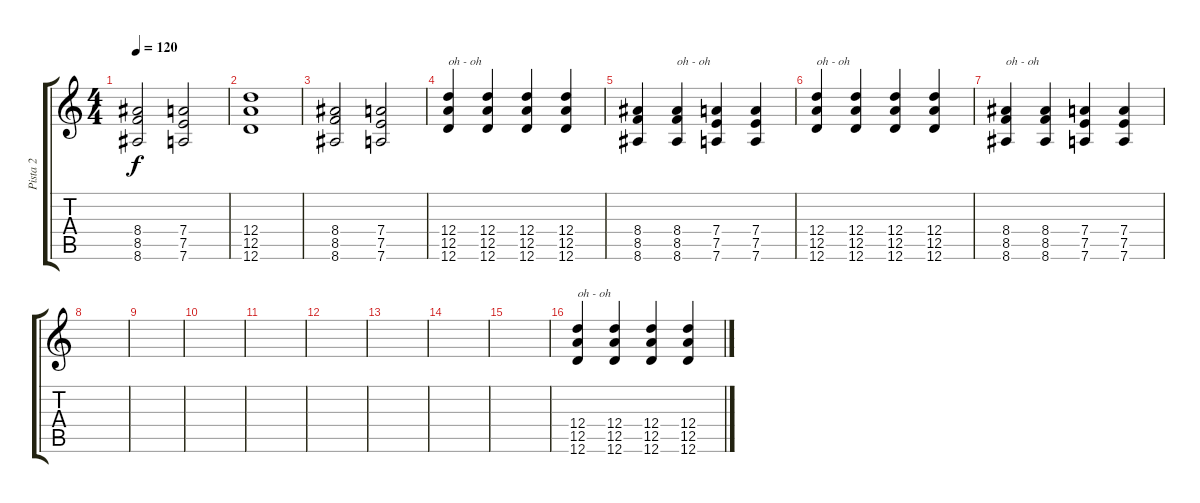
\track ("Pista 2" "Pista 2") {instrument distortionguitar}
\staff {score tabs}
\tuning (E4 B3 G3 D3 A2 D2) {hide}
\ts (4 4)
\tempo 120
\clef g2
\ks c
(8.4 8.5 8.6).2{dy f} (7.4 7.5 7.6).2 |
(12.4 12.5 12.6).1 |
(8.4 8.5 8.6).2 (7.4 7.5 7.6).2 |
(12.4 12.5 12.6).4{txt "oh - oh"} (12.4 12.5 12.6).4 (12.4 12.5 12.6).4 (12.4 12.5 12.6).4 |
(8.4 8.5 8.6).4 (8.4 8.5 8.6).4{txt "oh - oh "} (7.4 7.5 7.6).4 (7.4 7.5 7.6).4 |
(12.4 12.5 12.6).4{txt "oh - oh"} (12.4 12.5 12.6).4 (12.4 12.5 12.6).4 (12.4 12.5 12.6).4 |
(8.4 8.5 8.6).4{txt "oh - oh"} (8.4 8.5 8.6).4 (7.4 7.5 7.6).4 (7.4 7.5 7.6).4 |
|
|
|
|
|
|
|
|
(12.4 12.5 12.6).4{txt "oh - oh"} (12.4 12.5 12.6).4 (12.4 12.5 12.6).4 (12.4 12.5 12.6).4
